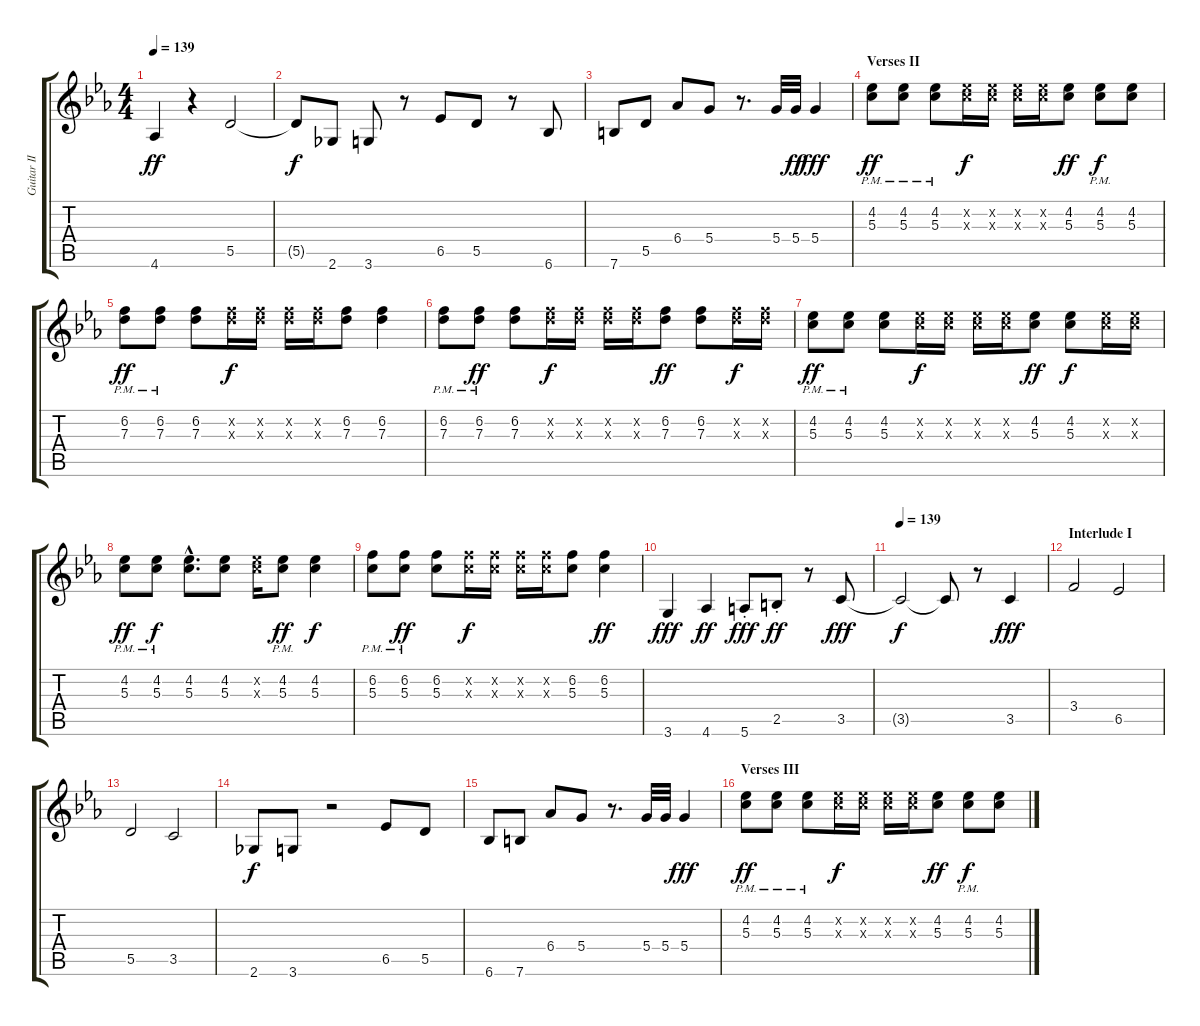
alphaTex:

\track ("Guitar II" "Guitar II") {instrument distortionguitar}
\staff {score tabs}
\tuning (E4 B3 G3 D3 A2 E2) {hide}
\ts (4 4)
\tempo 139
\clef g2
\ks cminor
4.6.4{dy ff} r.4 5.5.2 |
5.5{t}.8{dy f} 2.6.8 3.6.8 r.8 6.5.8 5.5.8 r.8 6.6.8 |
7.6.8 5.5.8 6.4.8 5.4.8 r.8{d} 5.4.32 5.4.32{dy ff} 5.4.4{dy fff} |
\section ("" "Verses II")
(4.2{pm} 5.3{pm}).8{dy ff} (4.2{pm} 5.3{pm}).8 (4.2{pm} 5.3{pm}).8 (4.2{x} 5.3{x}).16{dy f} (4.2{x} 5.3{x}).16 (4.2{x} 5.3{x}).16 (4.2{x} 5.3{x}).16 (4.2 5.3).8{dy ff} (4.2{pm} 5.3{pm}).8{dy f} (4.2 5.3).8 |
(6.2{pm} 7.3{pm}).8{dy ff} (6.2{pm} 7.3{pm}).8 (6.2 7.3).8 (6.2{x} 7.3{x}).16{dy f} (6.2{x} 7.3{x}).16 (6.2{x} 7.3{x}).16 (6.2{x} 7.3{x}).16 (6.2 7.3).8 (6.2 7.3).4 |
(6.2{pm} 7.3{pm}).8 (6.2{pm} 7.3{pm}).8{dy ff} (6.2 7.3).8 (6.2{x} 7.3{x}).16{dy f} (6.2{x} 7.3{x}).16 (6.2{x} 7.3{x}).16 (6.2{x} 7.3{x}).16 (6.2 7.3).8{dy ff} (6.2 7.3).8 (6.2{x} 7.3{x}).16{dy f} (6.2{x} 7.3{x}).16 |
(4.2{pm} 5.3{pm}).8{dy ff} (4.2{pm} 5.3{pm}).8 (4.2 5.3).8 (4.2{x} 5.3{x}).16{dy f} (4.2{x} 5.3{x}).16 (4.2{x} 5.3{x}).16 (4.2{x} 5.3{x}).16 (4.2 5.3).8{dy ff} (4.2 5.3).8{dy f} (4.2{x} 5.3{x}).16 (4.2{x} 5.3{x}).16 |
(4.2{pm} 5.3{pm}).8{dy ff} (4.2{pm} 5.3{pm}).8{dy f} (4.2{hac} 5.3{hac}).8{d} (4.2 5.3).8 (4.2{x} 5.3{x}).16 (4.2{pm} 5.3{pm}).8{dy ff} (4.2 5.3).4{dy f} |
(6.2{pm} 5.3{pm}).8 (6.2{pm} 5.3{pm}).8{dy ff} (6.2 5.3).8 (6.2{x} 5.3{x}).16{dy f} (6.2{x} 5.3{x}).16 (6.2{x} 5.3{x}).16 (6.2{x} 5.3{x}).16 (6.2 5.3).8 (6.2 5.3).4{dy ff} |
3.6.4{dy fff} 4.6.4{dy ff} 5.6{st}.8{dy fff} 2.5{st}.8{dy ff} r.8 3.5.8{dy fff} |
\tempo 139
3.5{t}.2{dy f} 3.5{t}.8 r.8 3.5.4{dy fff} |
\section ("" "Interlude I")
3.4.2 6.5.2 |
5.5.2 3.5.2 |
2.6.8{dy f} 3.6.8 r.2 6.5.8 5.5.8 |
6.6.8 7.6.8 6.4.8 5.4.8 r.8{d} 5.4.32 5.4.32 5.4.4{dy fff} |
\section ("" "Verses III")
(4.2{pm} 5.3{pm}).8{dy ff} (4.2{pm} 5.3{pm}).8 (4.2{pm} 5.3{pm}).8 (4.2{x} 5.3{x}).16{dy f} (4.2{x} 5.3{x}).16 (4.2{x} 5.3{x}).16 (4.2{x} 5.3{x}).16 (4.2 5.3).8{dy ff} (4.2{pm} 5.3{pm}).8{dy f} (4.2 5.3).8
